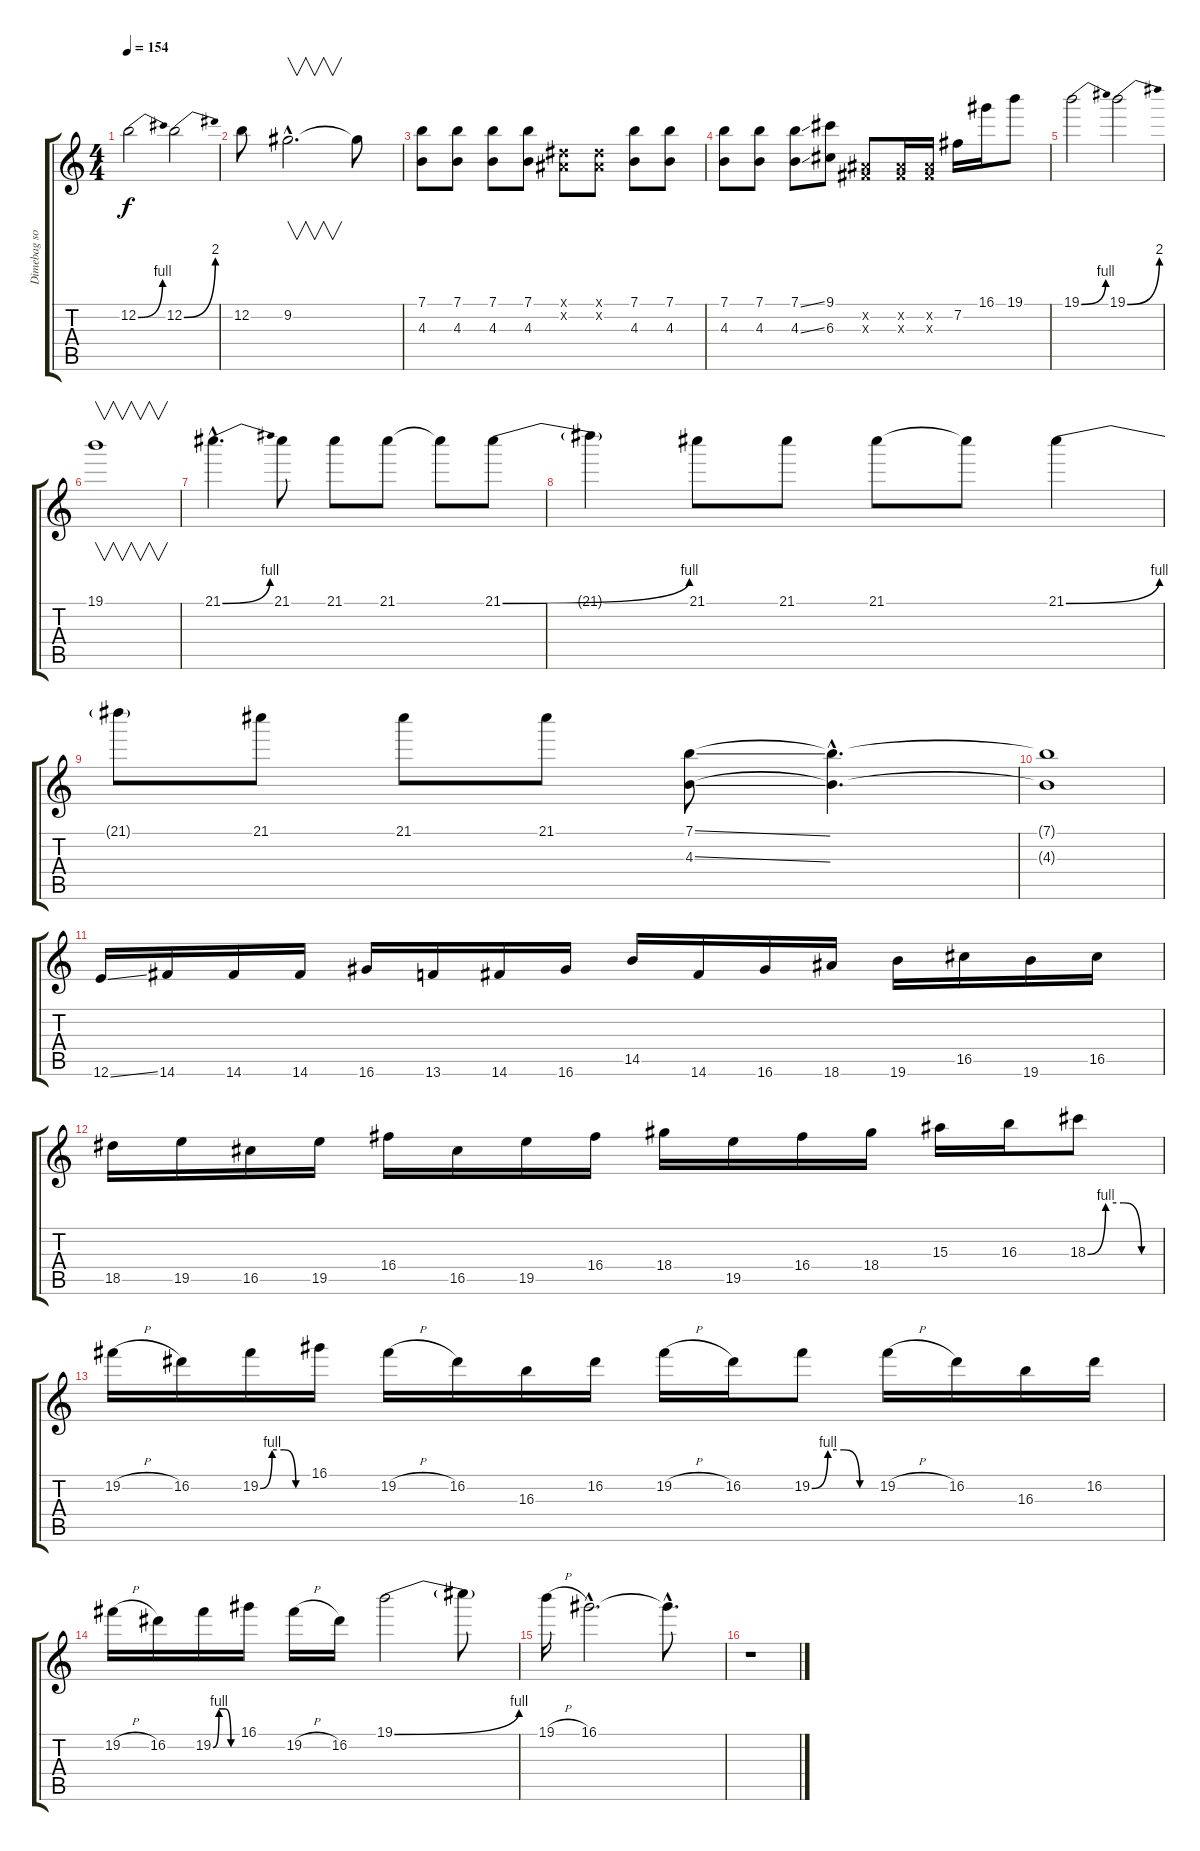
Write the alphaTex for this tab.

\track ("Dimebag solo" "Dimebag so") {instrument distortionguitar}
\staff {score tabs}
\tuning (E4 B3 G3 D3 A2 E2) {hide}
\ts (4 4)
\tempo 154
\clef g2
\ks c
12.2{be (bend 0 0 60 4)}.2{dy f} 12.2{be (bend 0 0 60 8)}.2 |
12.2.8 9.2{hac}.2{v d} 9.2{t}.8 |
(7.1 4.3).8 (7.1 4.3).8 (7.1 4.3).8 (7.1 4.3).8 (-1.1{x} -1.2{x}).8 (-1.1{x} -1.2{x}).8 (7.1 4.3).8 (7.1 4.3).8 |
(7.1 4.3).8 (7.1 4.3).8 (7.1{ss} 4.3{ss}).8 (9.1 6.3).8 (-1.2{x} -1.3{x}).8 (-1.2{x} -1.3{x}).16 (-1.2{x} -1.3{x}).16 7.2.16 16.1.16 19.1.8 |
19.1{be (bend 0 0 60 4)}.2 19.1{be (bend 0 0 60 8)}.2 |
19.1.1{v} |
21.1{be (bend 0 0 60 4) hac}.4{d} 21.1.8 21.1.8 21.1.8 21.1{t}.8 21.1{be (bend 0 0 60 4)}.8 |
21.1{t}.4 21.1.8 21.1.8 21.1.8 21.1{t}.8 21.1{be (bend 0 0 60 4)}.4 |
21.1{t}.8 21.1.8 21.1.8 21.1.8 (7.1{ss} 4.3{ss}).8 (7.1{hac t} 4.3{hac t}).4{d} |
(7.1{t} 4.3{t}).1 |
12.6{ss}.16 14.6.16 14.6.16 14.6.16 16.6.16 13.6.16 14.6.16 16.6.16 14.5.16 14.6.16 16.6.16 18.6.16 19.6.16 16.5.16 19.6.16 16.5.16 |
18.5.16 19.5.16 16.5.16 19.5.16 16.4.16 16.5.16 19.5.16 16.4.16 18.4.16 19.5.16 16.4.16 18.4.16 15.3.16 16.3.16 18.3{be (custom 0 0 15 4 30 4 45 0 60 0)}.8 |
19.2{h}.16 16.2.16 19.2{be (custom 0 0 15 4 30 4 45 0 60 0)}.16 16.1.16 19.2{h}.16 16.2.16 16.3.16 16.2.16 19.2{h}.16 16.2.16 19.2{be (custom 0 0 15 4 30 4 45 0 60 0)}.8 19.2{h}.16 16.2.16 16.3.16 16.2.16 |
19.2{h}.16 16.2.16 19.2{be (custom 0 0 15 4 30 4 45 0 60 0)}.16 16.1.16 19.2{h}.16 16.2.16 19.1{be (bend 0 0 60 4)}.2 19.1{t}.8 |
19.1{h}.16 16.1{hac}.2{d} 16.1{hac t}.8{d} |
r.1
